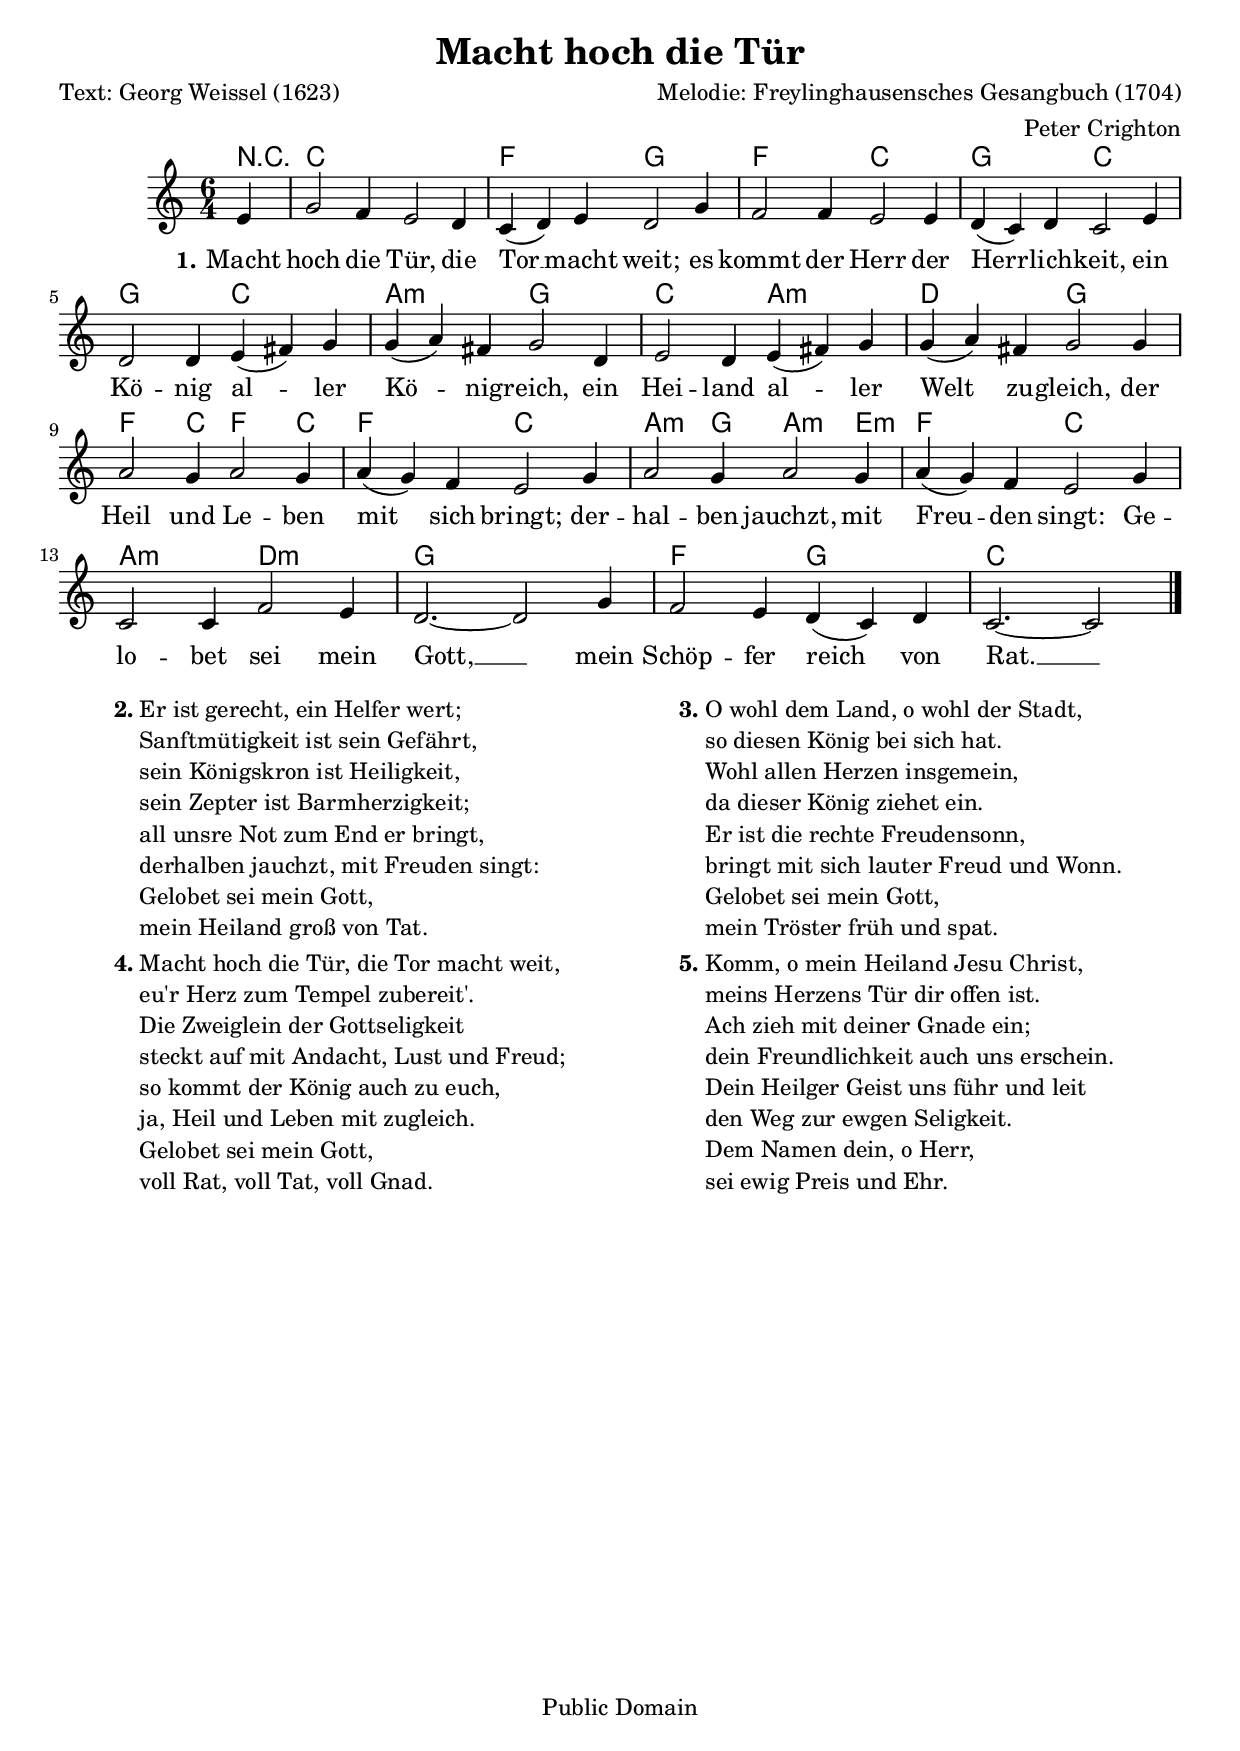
\version "2.24.2"
\version "2.24.2"
MHT_title = "Macht hoch die Tür"
MHT_poet = "Text: Georg Weissel (1623)"
MHT_composer = "Melodie: Freylinghausensches Gesangbuch (1704)"
MHT_arranger = "Peter Crighton"
MHT_maintainerEmail = "PeteCrighton@googlemail.com"
MHT_maintainerWeb = "http://www.petercrighton.de"
MHT_copyright = "Public Domain"

MHT_akkorde = \chordmode {
  r4 es1. as2. bes
  as es bes es
  bes es c:m bes
  es c:m f bes
  as2 es4 as2 es4 as2. es
  c2:m bes4 c2:m g4:m as2. es
  c:m f:m bes1.
  as2. bes es1*5/4
}
MHT_melodie = \relative c' {
  \clef "treble"
  \time 6/4
  \key es\major
  \partial 4
  g'4 | bes2 as4 g2 f4 | es( f) g f2 bes4 |
  as2 as4 g2 g4 | f( es) f es2 g4 |
  f2 f4 g( a) bes | bes( c) a bes2 f4 |
  g2 f4 g( a) bes | bes( c) a bes2 bes4 |
  c2 bes4 c2 bes4 | c( bes) as g2 bes4 |
  c2 bes4 c2 bes4 | c( bes) as g2 bes4 |
  es,2 es4 as2 g4 | f2.~ f2 bes4 |
  as2 g4 f( es) f | es2.~ es2 \bar "|."
}
MHT_text = \lyricmode {
  \set stanza = "1."
  Macht hoch die Tür, die Tor __ macht weit;
  es kommt der Herr der Herr -- lich -- keit,
  ein Kö -- nig al -- ler Kö -- nig -- reich,
  ein Hei -- land al -- ler Welt zu -- gleich,
  der Heil und Le -- ben mit sich bringt;
  der -- hal -- ben jauchzt, mit Freu -- den singt:
  Ge -- lo -- bet sei mein Gott, __
  mein Schöp -- fer reich von Rat. __
}
MHT_Score = \score {
  <<
    \new ChordNames \transpose es c { \MHT_akkorde }
    \new Voice = "Lied" \transpose es c { \MHT_melodie }
    \new Lyrics \lyricsto "Lied" { \MHT_text }
  >>
}
MHT_Strophen = \markup {
  \fill-line {
    \hspace #0.1
    \column {
      \line {
        \bold "2."
        \column {
          "Er ist gerecht, ein Helfer wert;"
          "Sanftmütigkeit ist sein Gefährt,"
          "sein Königskron ist Heiligkeit,"
          "sein Zepter ist Barmherzigkeit;"
          "all unsre Not zum End er bringt,"
          "derhalben jauchzt, mit Freuden singt:"
          "Gelobet sei mein Gott,"
          "mein Heiland groß von Tat."
        }
      }
      \hspace #0.1
      \line {
        \bold "4."
        \column {
          "Macht hoch die Tür, die Tor macht weit,"
          "eu'r Herz zum Tempel zubereit'."
          "Die Zweiglein der Gottseligkeit"
          "steckt auf mit Andacht, Lust und Freud;"
          "so kommt der König auch zu euch,"
          "ja, Heil und Leben mit zugleich."
          "Gelobet sei mein Gott,"
          "voll Rat, voll Tat, voll Gnad."
        }
      }
    }
    \hspace #0.1
    \column {
      \line {
        \bold "3."
        \column {
          "O wohl dem Land, o wohl der Stadt,"
          "so diesen König bei sich hat."
          "Wohl allen Herzen insgemein,"
          "da dieser König ziehet ein."
          "Er ist die rechte Freudensonn,"
          "bringt mit sich lauter Freud und Wonn."
          "Gelobet sei mein Gott,"
          "mein Tröster früh und spat."
        }
      }
      \hspace #0.1
      \line {
        \bold "5."
        \column {
          "Komm, o mein Heiland Jesu Christ,"
          "meins Herzens Tür dir offen ist."
          "Ach zieh mit deiner Gnade ein;"
          "dein Freundlichkeit auch uns erschein."
          "Dein Heilger Geist uns führ und leit"
          "den Weg zur ewgen Seligkeit."
          "Dem Namen dein, o Herr,"
          "sei ewig Preis und Ehr."
        }
      }
    }
    \hspace #0.1
  }
}

\header {
  title = \MHT_title
  poet = \MHT_poet
  composer = \MHT_composer
  arranger = \MHT_arranger
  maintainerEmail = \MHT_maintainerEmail
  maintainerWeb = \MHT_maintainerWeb
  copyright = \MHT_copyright
}
\MHT_Score
\MHT_Strophen